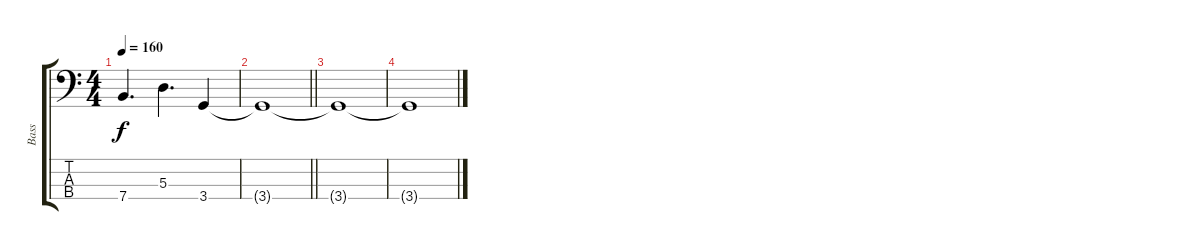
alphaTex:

\track ("Bass" "Bass") {instrument electricbassfinger}
\staff {score tabs}
\tuning (G2 D2 A1 E1) {hide}
\ts (4 4)
\tempo 160
\clef f4
\ks c
7.4.4{d dy f} 5.3.4{d} 3.4.4 |
\barLineRight lightlight
3.4{t}.1 |
3.4{t}.1 |
3.4{t}.1
